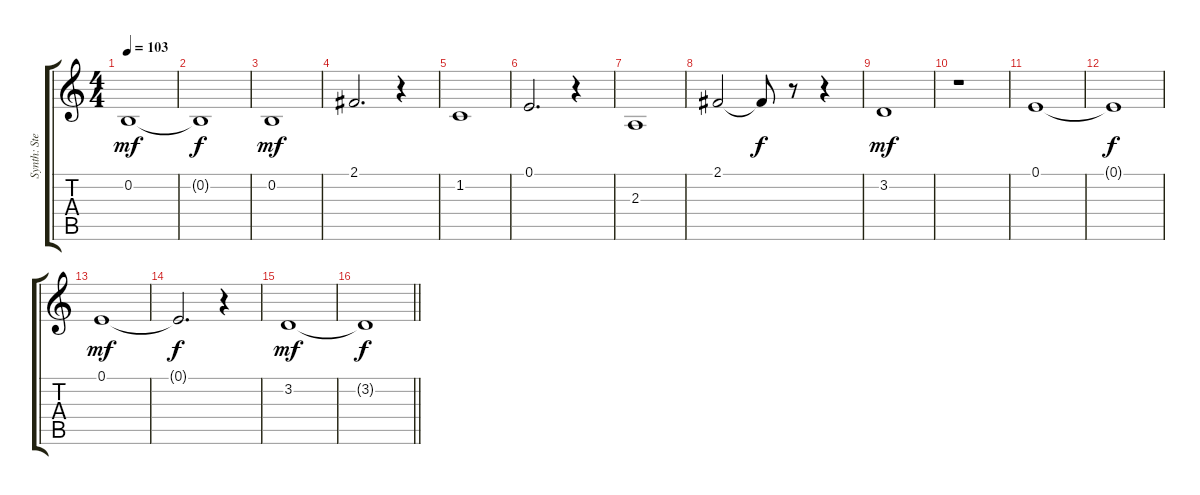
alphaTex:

\track ("Synth: Sterling" "Synth: Ste") {instrument pad7halo}
\staff {score tabs}
\tuning (E4 B3 G3 D3 A2 E2) {hide}
\ts (4 4)
\tempo 103
\clef g2
\ks c
0.2.1{dy mf} |
0.2{t}.1{dy f} |
0.2.1{dy mf} |
2.1.2{d} r.4 |
1.2.1 |
0.1.2{d} r.4 |
2.3.1 |
2.1.2 2.1{t}.8{dy f} r.8 r.4 |
3.2.1{dy mf} |
r.1 |
0.1.1 |
0.1{t}.1{dy f} |
0.1.1{dy mf instrument timpani} |
0.1{t}.2{d dy f} r.4 |
3.2.1{dy mf} |
\barLineRight lightlight
3.2{t}.1{dy f}
